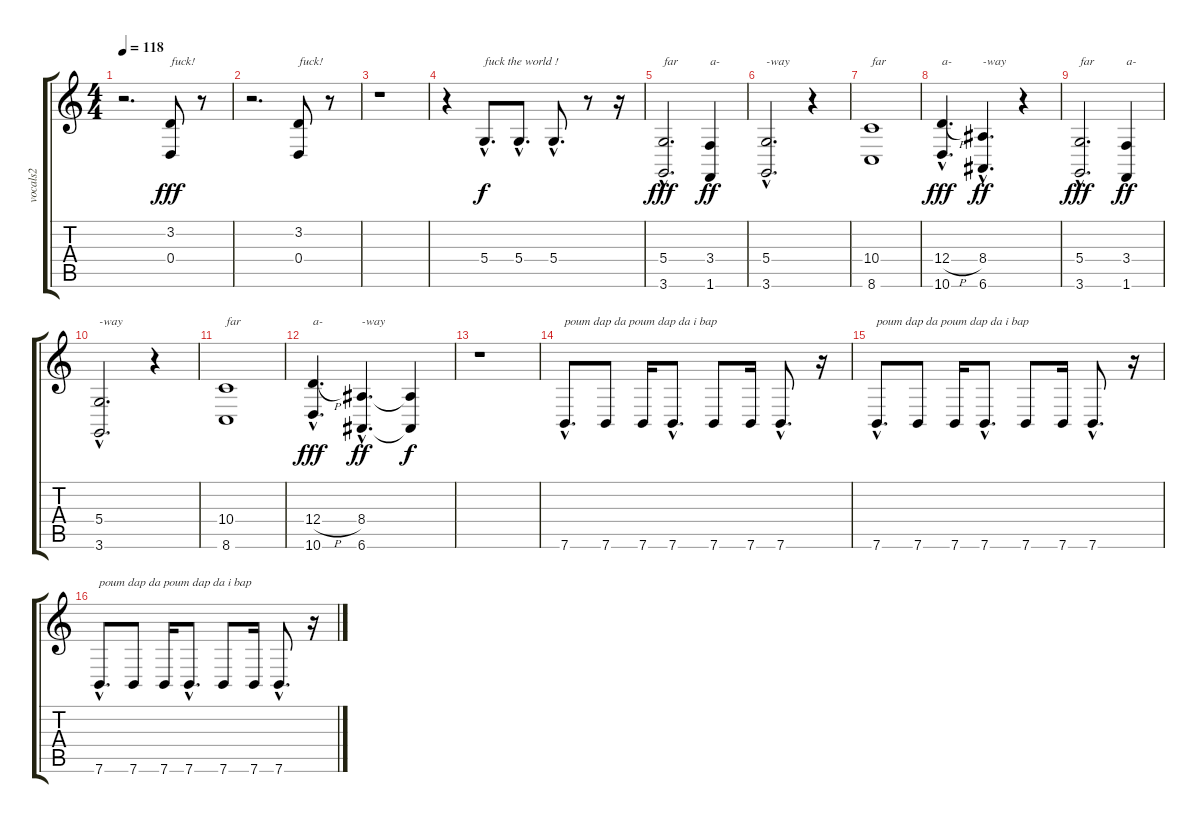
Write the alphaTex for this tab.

\track ("vocals2" "vocals2") {instrument choiraahs}
\staff {score tabs}
\tuning (E4 B3 G3 D3 A2 E2) {hide}
\ts (4 4)
\tempo 118
\clef g2
\ks c
r.2{d dy fff} (3.2 0.4).8{txt "fuck!"} r.8 |
r.2{d} (3.2 0.4).8{txt "fuck!"} r.8 |
r.1 |
r.4 5.4{hac}.8{d txt "fuck the world !" dy f} 5.4{hac}.8{d} 5.4{hac}.8{d} r.8 r.16 |
(5.4{hac} 3.6{hac}).2{d txt "far" dy fff} (3.4 1.6).4{txt "a-" dy ff} |
(5.4{hac} 3.6{hac}).2{d txt "-way"} r.4 |
(10.4 8.6).1{txt "far"} |
(12.4{h hac} 10.6{hac}).4{d txt "a-" dy fff} (8.4{hac} 6.6{hac}).4{d txt "-way" dy ff} r.4 |
(5.4{hac} 3.6{hac}).2{d txt "far" dy fff} (3.4 1.6).4{txt "a-" dy ff} |
(5.4{hac} 3.6{hac}).2{d txt "-way"} r.4 |
(10.4 8.6).1{txt "far"} |
(12.4{h hac} 10.6{hac}).4{d txt "a-" dy fff} (8.4{hac} 6.6{hac}).4{d txt "-way" dy ff} (8.4{t} 6.6{t}).4{dy f} |
r.1 |
7.6{hac}.8{d txt "poum dap da poum dap da i bap"} 7.6.8 7.6.16 7.6{hac}.8{d} 7.6.8 7.6.16 7.6{hac}.8{d} r.16 |
7.6{hac}.8{d txt "poum dap da poum dap da i bap"} 7.6.8 7.6.16 7.6{hac}.8{d} 7.6.8 7.6.16 7.6{hac}.8{d} r.16 |
7.6{hac}.8{d txt "poum dap da poum dap da i bap"} 7.6.8 7.6.16 7.6{hac}.8{d} 7.6.8 7.6.16 7.6{hac}.8{d} r.16
